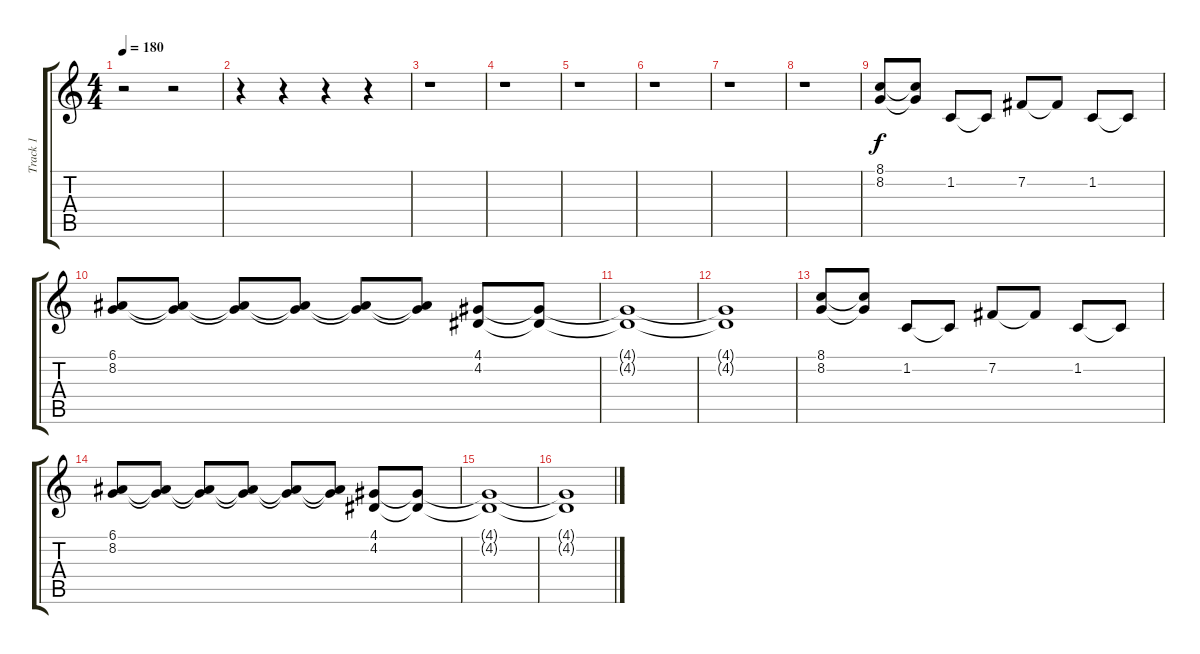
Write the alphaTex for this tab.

\track ("Track 1" "Track 1") {instrument musicbox}
\staff {score tabs}
\tuning (E4 B3 G3 D3 A2 E2) {hide}
\ts (4 4)
\tempo 180
\clef g2
\ks c
r.2{dy f} r.2 |
r.4 r.4 r.4 r.4 |
r.1 |
r.1 |
r.1 |
r.1 |
r.1 |
r.1 |
(8.1 8.2).8 (8.1{t} 8.2{t}).8 1.2.8 1.2{t}.8 7.2.8 7.2{t}.8 1.2.8 1.2{t}.8 |
(6.1 8.2).8 (6.1{t} 8.2{t}).8 (6.1{t} 8.2{t}).8 (6.1{t} 8.2{t}).8 (6.1{t} 8.2{t}).8 (6.1{t} 8.2{t}).8 (4.1 4.2).8 (4.1{t} 4.2{t}).8 |
(4.1{t} 4.2{t}).1 |
(4.1{t} 4.2{t}).1 |
(8.1 8.2).8 (8.1{t} 8.2{t}).8 1.2.8 1.2{t}.8 7.2.8 7.2{t}.8 1.2.8 1.2{t}.8 |
(6.1 8.2).8 (6.1{t} 8.2{t}).8 (6.1{t} 8.2{t}).8 (6.1{t} 8.2{t}).8 (6.1{t} 8.2{t}).8 (6.1{t} 8.2{t}).8 (4.1 4.2).8 (4.1{t} 4.2{t}).8 |
(4.1{t} 4.2{t}).1 |
(4.1{t} 4.2{t}).1
